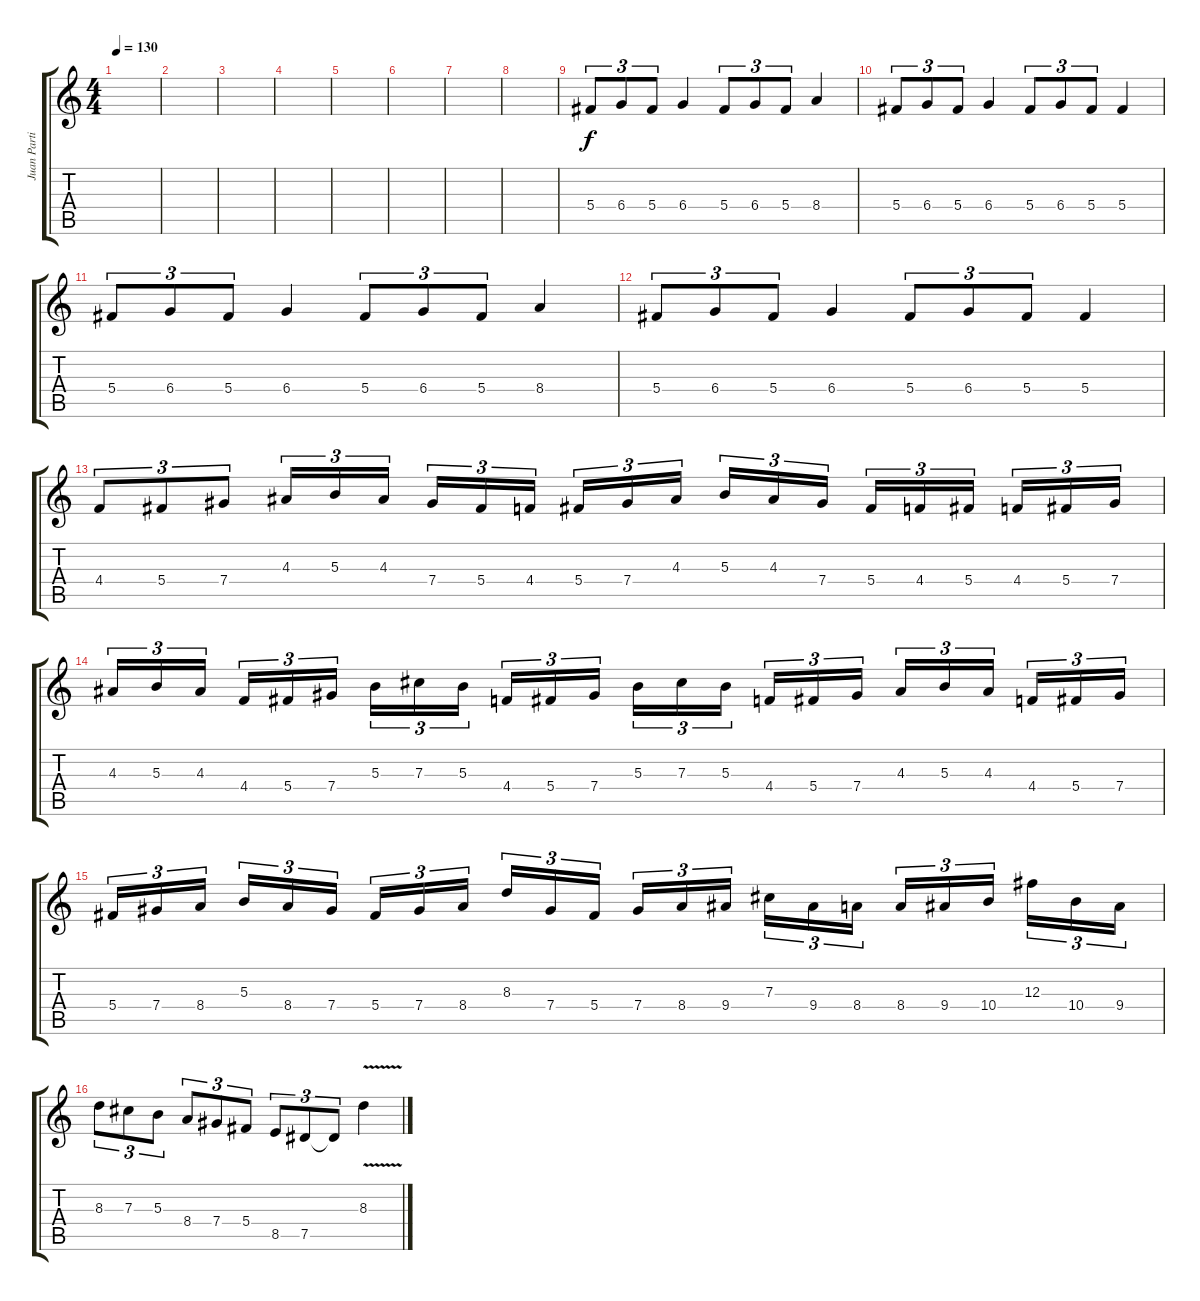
\track ("Juan Partida Solo" "Juan Parti") {instrument overdrivenguitar}
\staff {score tabs}
\tuning (Eb4 Bb3 Gb3 Db3 Ab2 Eb2) {hide}
\ts (4 4)
\tempo 130
\clef g2
\ks c
|
|
|
|
|
|
|
|
5.4.8{tu (3 2)} 6.4.8{tu (3 2)} 5.4.8{tu (3 2)} 6.4.4 5.4.8{tu (3 2)} 6.4.8{tu (3 2)} 5.4.8{tu (3 2)} 8.4.4 |
5.4.8{tu (3 2)} 6.4.8{tu (3 2)} 5.4.8{tu (3 2)} 6.4.4 5.4.8{tu (3 2)} 6.4.8{tu (3 2)} 5.4.8{tu (3 2)} 5.4.4 |
5.4.8{tu (3 2)} 6.4.8{tu (3 2)} 5.4.8{tu (3 2)} 6.4.4 5.4.8{tu (3 2)} 6.4.8{tu (3 2)} 5.4.8{tu (3 2)} 8.4.4 |
5.4.8{tu (3 2)} 6.4.8{tu (3 2)} 5.4.8{tu (3 2)} 6.4.4 5.4.8{tu (3 2)} 6.4.8{tu (3 2)} 5.4.8{tu (3 2)} 5.4.4 |
4.4.8{tu (3 2)} 5.4.8{tu (3 2)} 7.4.8{tu (3 2)} 4.3.16{tu (3 2)} 5.3.16{tu (3 2)} 4.3.16{tu (3 2)} 7.4.16{tu (3 2)} 5.4.16{tu (3 2)} 4.4.16{tu (3 2)} 5.4.16{tu (3 2)} 7.4.16{tu (3 2)} 4.3.16{tu (3 2)} 5.3.16{tu (3 2)} 4.3.16{tu (3 2)} 7.4.16{tu (3 2)} 5.4.16{tu (3 2)} 4.4.16{tu (3 2)} 5.4.16{tu (3 2)} 4.4.16{tu (3 2)} 5.4.16{tu (3 2)} 7.4.16{tu (3 2)} |
4.3.16{tu (3 2)} 5.3.16{tu (3 2)} 4.3.16{tu (3 2)} 4.4.16{tu (3 2)} 5.4.16{tu (3 2)} 7.4.16{tu (3 2)} 5.3.16{tu (3 2)} 7.3.16{tu (3 2)} 5.3.16{tu (3 2)} 4.4.16{tu (3 2)} 5.4.16{tu (3 2)} 7.4.16{tu (3 2)} 5.3.16{tu (3 2)} 7.3.16{tu (3 2)} 5.3.16{tu (3 2)} 4.4.16{tu (3 2)} 5.4.16{tu (3 2)} 7.4.16{tu (3 2)} 4.3.16{tu (3 2)} 5.3.16{tu (3 2)} 4.3.16{tu (3 2)} 4.4.16{tu (3 2)} 5.4.16{tu (3 2)} 7.4.16{tu (3 2)} |
5.4.16{tu (3 2)} 7.4.16{tu (3 2)} 8.4.16{tu (3 2)} 5.3.16{tu (3 2)} 8.4.16{tu (3 2)} 7.4.16{tu (3 2)} 5.4.16{tu (3 2)} 7.4.16{tu (3 2)} 8.4.16{tu (3 2)} 8.3.16{tu (3 2)} 7.4.16{tu (3 2)} 5.4.16{tu (3 2)} 7.4.16{tu (3 2)} 8.4.16{tu (3 2)} 9.4.16{tu (3 2)} 7.3.16{tu (3 2)} 9.4.16{tu (3 2)} 8.4.16{tu (3 2)} 8.4.16{tu (3 2)} 9.4.16{tu (3 2)} 10.4.16{tu (3 2)} 12.3.16{tu (3 2)} 10.4.16{tu (3 2)} 9.4.16{tu (3 2)} |
8.3.8{tu (3 2)} 7.3.8{tu (3 2)} 5.3.8{tu (3 2)} 8.4.8{tu (3 2)} 7.4.8{tu (3 2)} 5.4.8{tu (3 2)} 8.5.8{tu (3 2)} 7.5.8{tu (3 2)} 7.5{t}.8{tu (3 2)} 8.3{v}.4
